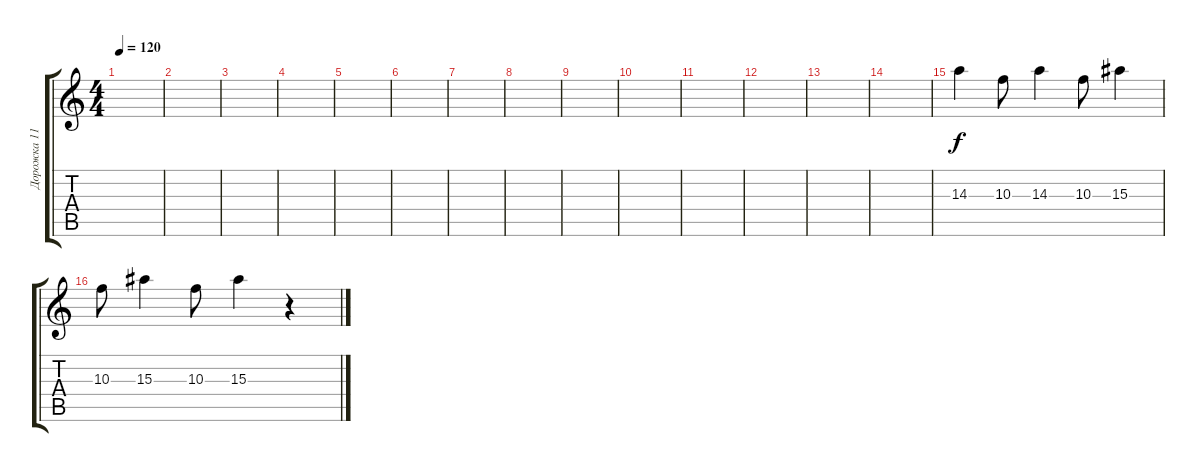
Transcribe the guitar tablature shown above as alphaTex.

\track ("Дорожка 11" "Дорожка 11") {instrument distortionguitar}
\staff {score tabs}
\tuning (E4 B3 G3 D3 A2 D2) {hide}
\ts (4 4)
\tempo 120
\clef g2
\ks c
|
|
|
|
|
|
|
|
|
|
|
|
|
|
14.3.4{instrument tenorsax} 10.3.8 14.3.4 10.3.8 15.3.4 |
10.3.8 15.3.4 10.3.8 15.3.4 r.4
